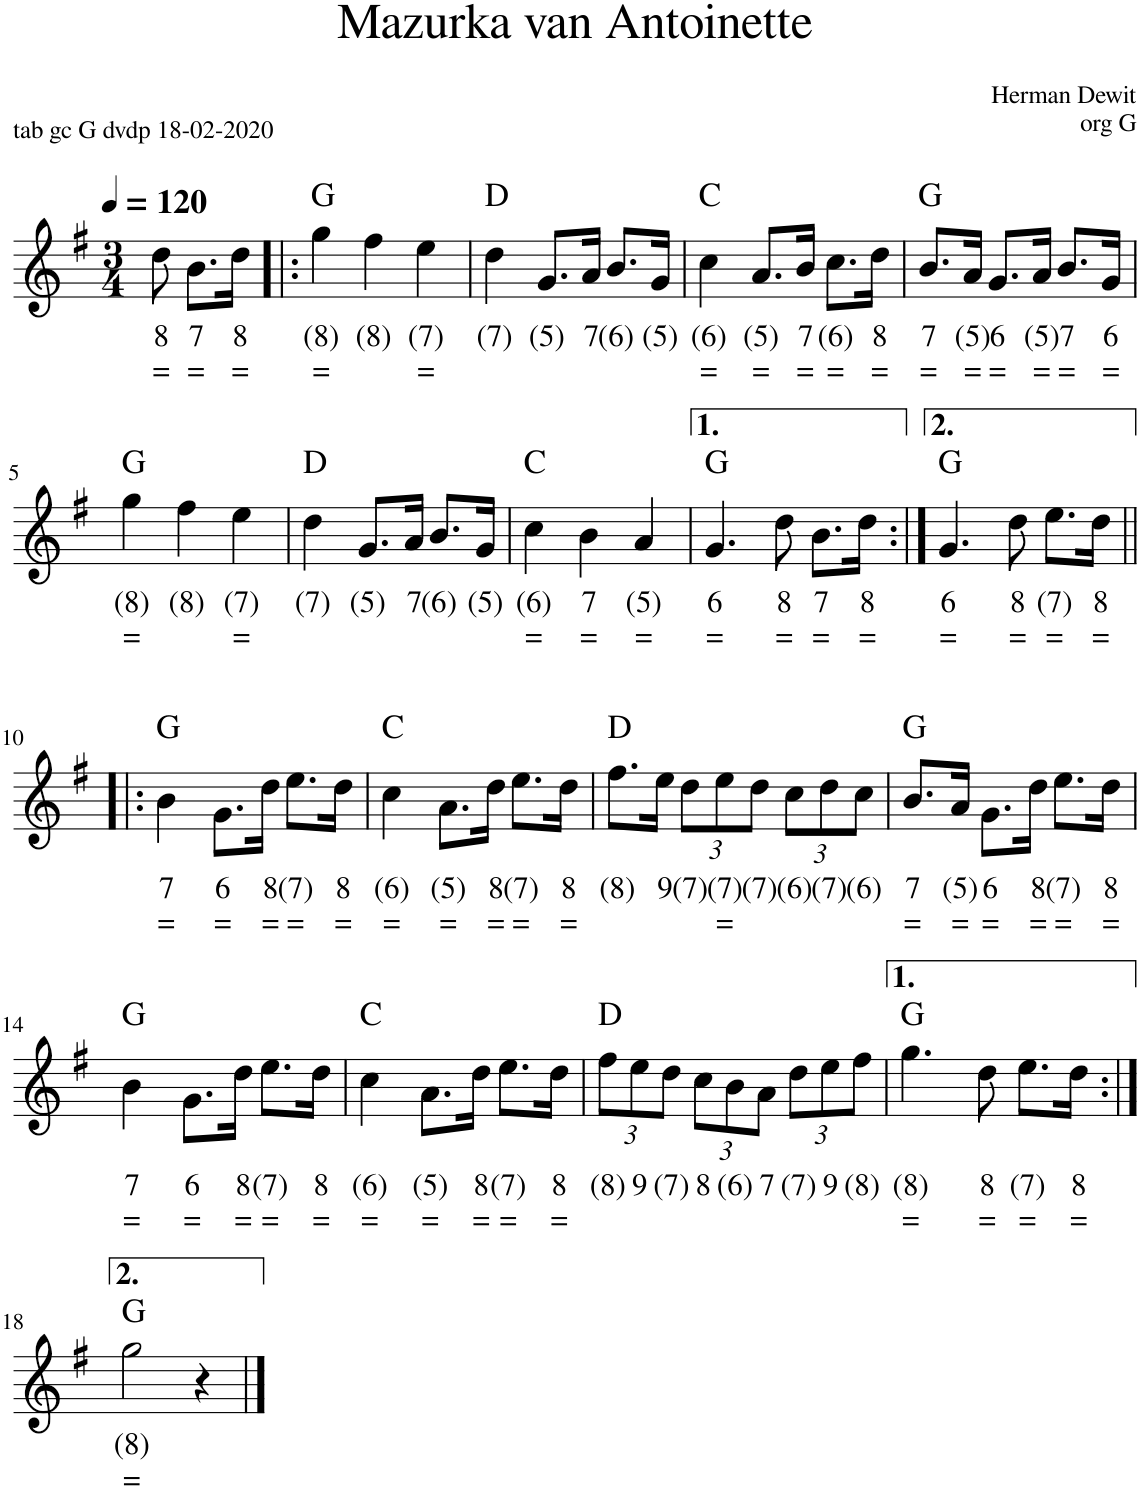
**kern	**text	**text	**harte
*part1	*part1	*part1	*part1
*staff1	*staff1	*staff1	*
*I"Piano	*	*	*
*I'Pno.	*	*	*
*clefG2	*	*	*
*k[f#]	*	*	*
*M3/4	*	*	*
*MM120	*	*	*
=	=	=	=
!	!LO:LY:b	!LO:LY:b	!
8dd\	8	=	.
!	!LO:LY:b	!LO:LY:b	!
8.b\L	7	=	.
!	!LO:LY:b	!LO:LY:b	!
16dd\Jk	8	=	.
=1!|:	=1!|:	=1!|:	=1!|:
!	!LO:LY:b	!LO:LY:b	!
4gg\	(8)	=	G:maj
!	!LO:LY:b	!	!
4ff#\	(8)	.	.
!	!LO:LY:b	!LO:LY:b	!
4ee\	(7)	=	.
=2	=2	=2	=2
!	!LO:LY:b	!	!
4dd\	(7)	.	D:maj
!	!LO:LY:b	!	!
8.g/L	(5)	.	.
!	!LO:LY:b	!	!
16a/Jk	7	.	.
!	!LO:LY:b	!	!
8.b/L	(6)	.	.
!	!LO:LY:b	!	!
16g/Jk	(5)	.	.
=3	=3	=3	=3
!	!LO:LY:b	!LO:LY:b	!
4cc\	(6)	=	C:maj
!	!LO:LY:b	!LO:LY:b	!
8.a/L	(5)	=	.
!	!LO:LY:b	!LO:LY:b	!
16b/Jk	7	=	.
!	!LO:LY:b	!LO:LY:b	!
8.cc\L	(6)	=	.
!	!LO:LY:b	!LO:LY:b	!
16dd\Jk	8	=	.
=4	=4	=4	=4
!	!LO:LY:b	!LO:LY:b	!
8.b/L	7	=	G:maj
!	!LO:LY:b	!LO:LY:b	!
16a/Jk	(5)	=	.
!	!LO:LY:b	!LO:LY:b	!
8.g/L	6	=	.
!	!LO:LY:b	!LO:LY:b	!
16a/Jk	(5)	=	.
!	!LO:LY:b	!LO:LY:b	!
8.b/L	7	=	.
!	!LO:LY:b	!LO:LY:b	!
16g/Jk	6	=	.
!!LO:LB:g=z
=5	=5	=5	=5
!	!LO:LY:b	!LO:LY:b	!
4gg\	(8)	=	G:maj
!	!LO:LY:b	!	!
4ff#\	(8)	.	.
!	!LO:LY:b	!LO:LY:b	!
4ee\	(7)	=	.
=6	=6	=6	=6
!	!LO:LY:b	!	!
4dd\	(7)	.	D:maj
!	!LO:LY:b	!	!
8.g/L	(5)	.	.
!	!LO:LY:b	!	!
16a/Jk	7	.	.
!	!LO:LY:b	!	!
8.b/L	(6)	.	.
!	!LO:LY:b	!	!
16g/Jk	(5)	.	.
=7	=7	=7	=7
!	!LO:LY:b	!LO:LY:b	!
4cc\	(6)	=	C:maj
!	!LO:LY:b	!LO:LY:b	!
4b\	7	=	.
!	!LO:LY:b	!LO:LY:b	!
4a/	(5)	=	.
=8	=8	=8	=8
!	!LO:LY:b	!LO:LY:b	!
4.g/	6	=	G:maj
!	!LO:LY:b	!LO:LY:b	!
8dd\	8	=	.
!	!LO:LY:b	!LO:LY:b	!
8.b\L	7	=	.
!	!LO:LY:b	!LO:LY:b	!
16dd\Jk	8	=	.
=9:|!	=9:|!	=9:|!	=9:|!
!	!LO:LY:b	!LO:LY:b	!
4.g/	6	=	G:maj
!	!LO:LY:b	!LO:LY:b	!
8dd\	8	=	.
!	!LO:LY:b	!LO:LY:b	!
8.ee\L	(7)	=	.
!	!LO:LY:b	!LO:LY:b	!
16dd\Jk	8	=	.
!!LO:LB:g=z
=10!|:	=10!|:	=10!|:	=10!|:
!	!LO:LY:b	!LO:LY:b	!
4b\	7	=	G:maj
!	!LO:LY:b	!LO:LY:b	!
8.g\L	6	=	.
!	!LO:LY:b	!LO:LY:b	!
16dd\Jk	8	=	.
!	!LO:LY:b	!LO:LY:b	!
8.ee\L	(7)	=	.
!	!LO:LY:b	!LO:LY:b	!
16dd\Jk	8	=	.
=11	=11	=11	=11
!	!LO:LY:b	!LO:LY:b	!
4cc\	(6)	=	C:maj
!	!LO:LY:b	!LO:LY:b	!
8.a\L	(5)	=	.
!	!LO:LY:b	!LO:LY:b	!
16dd\Jk	8	=	.
!	!LO:LY:b	!LO:LY:b	!
8.ee\L	(7)	=	.
!	!LO:LY:b	!LO:LY:b	!
16dd\Jk	8	=	.
=12	=12	=12	=12
!	!LO:LY:b	!	!
8.ff#\L	(8)	.	D:maj
!	!LO:LY:b	!	!
16ee\Jk	9	.	.
*Xbrackettup	*	*	*
!	!LO:LY:b	!	!
12dd\L	(7)	.	.
!	!LO:LY:b	!LO:LY:b	!
12ee\	(7)	=	.
!	!LO:LY:b	!	!
12dd\J	(7)	.	.
!	!LO:LY:b	!	!
12cc\L	(6)	.	.
!	!LO:LY:b	!	!
12dd\	(7)	.	.
!	!LO:LY:b	!	!
12cc\J	(6)	.	.
=13	=13	=13	=13
!	!LO:LY:b	!LO:LY:b	!
8.b/L	7	=	G:maj
!	!LO:LY:b	!LO:LY:b	!
16a/Jk	(5)	=	.
!	!LO:LY:b	!LO:LY:b	!
8.g\L	6	=	.
!	!LO:LY:b	!LO:LY:b	!
16dd\Jk	8	=	.
!	!LO:LY:b	!LO:LY:b	!
8.ee\L	(7)	=	.
!	!LO:LY:b	!LO:LY:b	!
16dd\Jk	8	=	.
!!LO:LB:g=z
=14	=14	=14	=14
!	!LO:LY:b	!LO:LY:b	!
4b\	7	=	G:maj
!	!LO:LY:b	!LO:LY:b	!
8.g\L	6	=	.
!	!LO:LY:b	!LO:LY:b	!
16dd\Jk	8	=	.
!	!LO:LY:b	!LO:LY:b	!
8.ee\L	(7)	=	.
!	!LO:LY:b	!LO:LY:b	!
16dd\Jk	8	=	.
=15	=15	=15	=15
!	!LO:LY:b	!LO:LY:b	!
4cc\	(6)	=	C:maj
!	!LO:LY:b	!LO:LY:b	!
8.a\L	(5)	=	.
!	!LO:LY:b	!LO:LY:b	!
16dd\Jk	8	=	.
!	!LO:LY:b	!LO:LY:b	!
8.ee\L	(7)	=	.
!	!LO:LY:b	!LO:LY:b	!
16dd\Jk	8	=	.
=16	=16	=16	=16
!	!LO:LY:b	!	!
12ff#\L	(8)	.	D:maj
!	!LO:LY:b	!	!
12ee\	9	.	.
!	!LO:LY:b	!	!
12dd\J	(7)	.	.
!	!LO:LY:b	!	!
12cc\L	8	.	.
!	!LO:LY:b	!	!
12b\	(6)	.	.
!	!LO:LY:b	!	!
12a\J	7	.	.
!	!LO:LY:b	!	!
12dd\L	(7)	.	.
!	!LO:LY:b	!	!
12ee\	9	.	.
!	!LO:LY:b	!	!
12ff#\J	(8)	.	.
=17	=17	=17	=17
!	!LO:LY:b	!LO:LY:b	!
4.gg\	(8)	=	G:maj
!	!LO:LY:b	!LO:LY:b	!
8dd\	8	=	.
!	!LO:LY:b	!LO:LY:b	!
8.ee\L	(7)	=	.
!	!LO:LY:b	!LO:LY:b	!
16dd\Jk	8	=	.
!!LO:LB:g=z
=18:|!	=18:|!	=18:|!	=18:|!
!	!LO:LY:b	!LO:LY:b	!
2gg\	(8)	=	G:maj
4r	.	.	.
==	==	==	==
*-	*-	*-	*-
